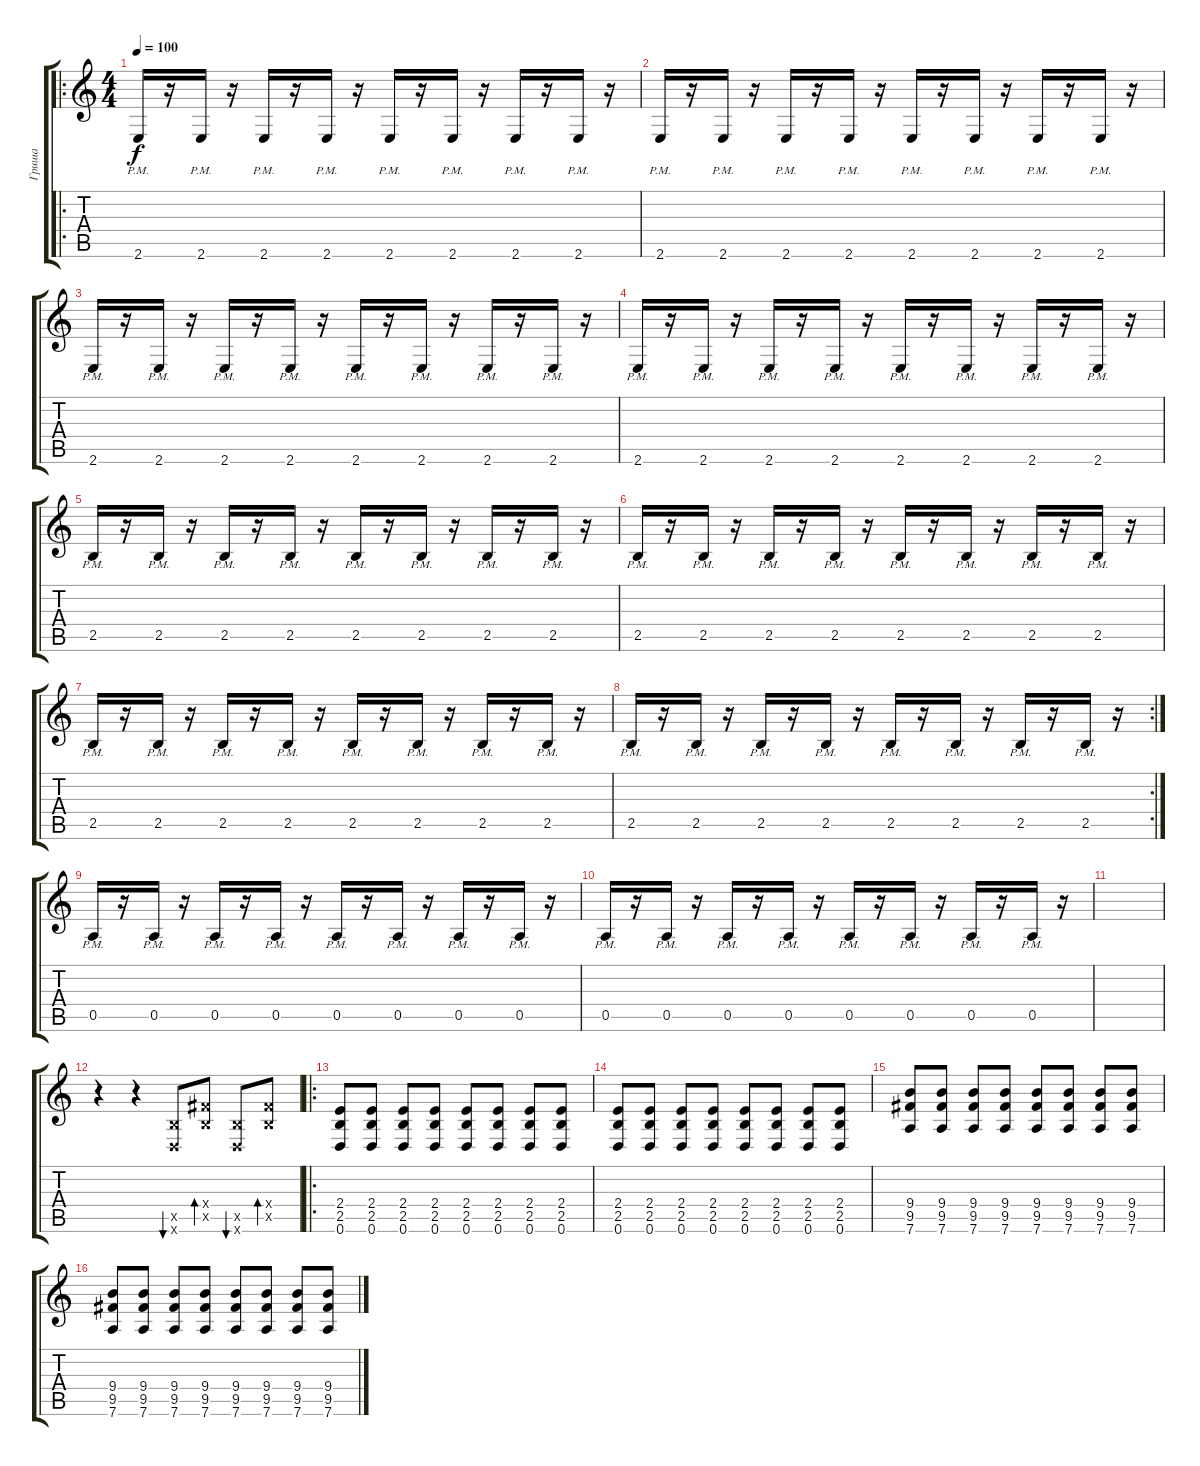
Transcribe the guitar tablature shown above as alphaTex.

\track ("Гриша" "Гриша") {instrument overdrivenguitar}
\staff {score tabs}
\tuning (E4 B3 G3 D3 A2 D2) {hide}
\ro
\ts (4 4)
\tempo 100
\clef g2
\ks c
2.6{pm}.16{dy f} r.16 2.6{pm}.16 r.16 2.6{pm}.16 r.16 2.6{pm}.16 r.16 2.6{pm}.16 r.16 2.6{pm}.16 r.16 2.6{pm}.16 r.16 2.6{pm}.16 r.16 |
2.6{pm}.16 r.16 2.6{pm}.16 r.16 2.6{pm}.16 r.16 2.6{pm}.16 r.16 2.6{pm}.16 r.16 2.6{pm}.16 r.16 2.6{pm}.16 r.16 2.6{pm}.16 r.16 |
2.6{pm}.16 r.16 2.6{pm}.16 r.16 2.6{pm}.16 r.16 2.6{pm}.16 r.16 2.6{pm}.16 r.16 2.6{pm}.16 r.16 2.6{pm}.16 r.16 2.6{pm}.16 r.16 |
2.6{pm}.16 r.16 2.6{pm}.16 r.16 2.6{pm}.16 r.16 2.6{pm}.16 r.16 2.6{pm}.16 r.16 2.6{pm}.16 r.16 2.6{pm}.16 r.16 2.6{pm}.16 r.16 |
2.5{pm}.16 r.16 2.5{pm}.16 r.16 2.5{pm}.16 r.16 2.5{pm}.16 r.16 2.5{pm}.16 r.16 2.5{pm}.16 r.16 2.5{pm}.16 r.16 2.5{pm}.16 r.16 |
2.5{pm}.16 r.16 2.5{pm}.16 r.16 2.5{pm}.16 r.16 2.5{pm}.16 r.16 2.5{pm}.16 r.16 2.5{pm}.16 r.16 2.5{pm}.16 r.16 2.5{pm}.16 r.16 |
2.5{pm}.16 r.16 2.5{pm}.16 r.16 2.5{pm}.16 r.16 2.5{pm}.16 r.16 2.5{pm}.16 r.16 2.5{pm}.16 r.16 2.5{pm}.16 r.16 2.5{pm}.16 r.16 |
\rc 2
2.5{pm}.16 r.16 2.5{pm}.16 r.16 2.5{pm}.16 r.16 2.5{pm}.16 r.16 2.5{pm}.16 r.16 2.5{pm}.16 r.16 2.5{pm}.16 r.16 2.5{pm}.16 r.16 |
0.5{pm}.16 r.16 0.5{pm}.16 r.16 0.5{pm}.16 r.16 0.5{pm}.16 r.16 0.5{pm}.16 r.16 0.5{pm}.16 r.16 0.5{pm}.16 r.16 0.5{pm}.16 r.16 |
0.5{pm}.16 r.16 0.5{pm}.16 r.16 0.5{pm}.16 r.16 0.5{pm}.16 r.16 0.5{pm}.16 r.16 0.5{pm}.16 r.16 0.5{pm}.16 r.16 0.5{pm}.16 r.16 |
|
r.4 r.4 (2.5{x} 0.6{x}).8{bu 60} (4.4{x} 2.5{x}).8{bd 60} (2.5{x} 0.6{x}).8{bu 60} (4.4{x} 2.5{x}).8{bd 60} |
\ro
(2.4 2.5 0.6).8 (2.4 2.5 0.6).8 (2.4 2.5 0.6).8 (2.4 2.5 0.6).8 (2.4 2.5 0.6).8 (2.4 2.5 0.6).8 (2.4 2.5 0.6).8 (2.4 2.5 0.6).8 |
(2.4 2.5 0.6).8 (2.4 2.5 0.6).8 (2.4 2.5 0.6).8 (2.4 2.5 0.6).8 (2.4 2.5 0.6).8 (2.4 2.5 0.6).8 (2.4 2.5 0.6).8 (2.4 2.5 0.6).8 |
(9.4 9.5 7.6).8 (9.4 9.5 7.6).8 (9.4 9.5 7.6).8 (9.4 9.5 7.6).8 (9.4 9.5 7.6).8 (9.4 9.5 7.6).8 (9.4 9.5 7.6).8 (9.4 9.5 7.6).8 |
(9.4 9.5 7.6).8 (9.4 9.5 7.6).8 (9.4 9.5 7.6).8 (9.4 9.5 7.6).8 (9.4 9.5 7.6).8 (9.4 9.5 7.6).8 (9.4 9.5 7.6).8 (9.4 9.5 7.6).8
